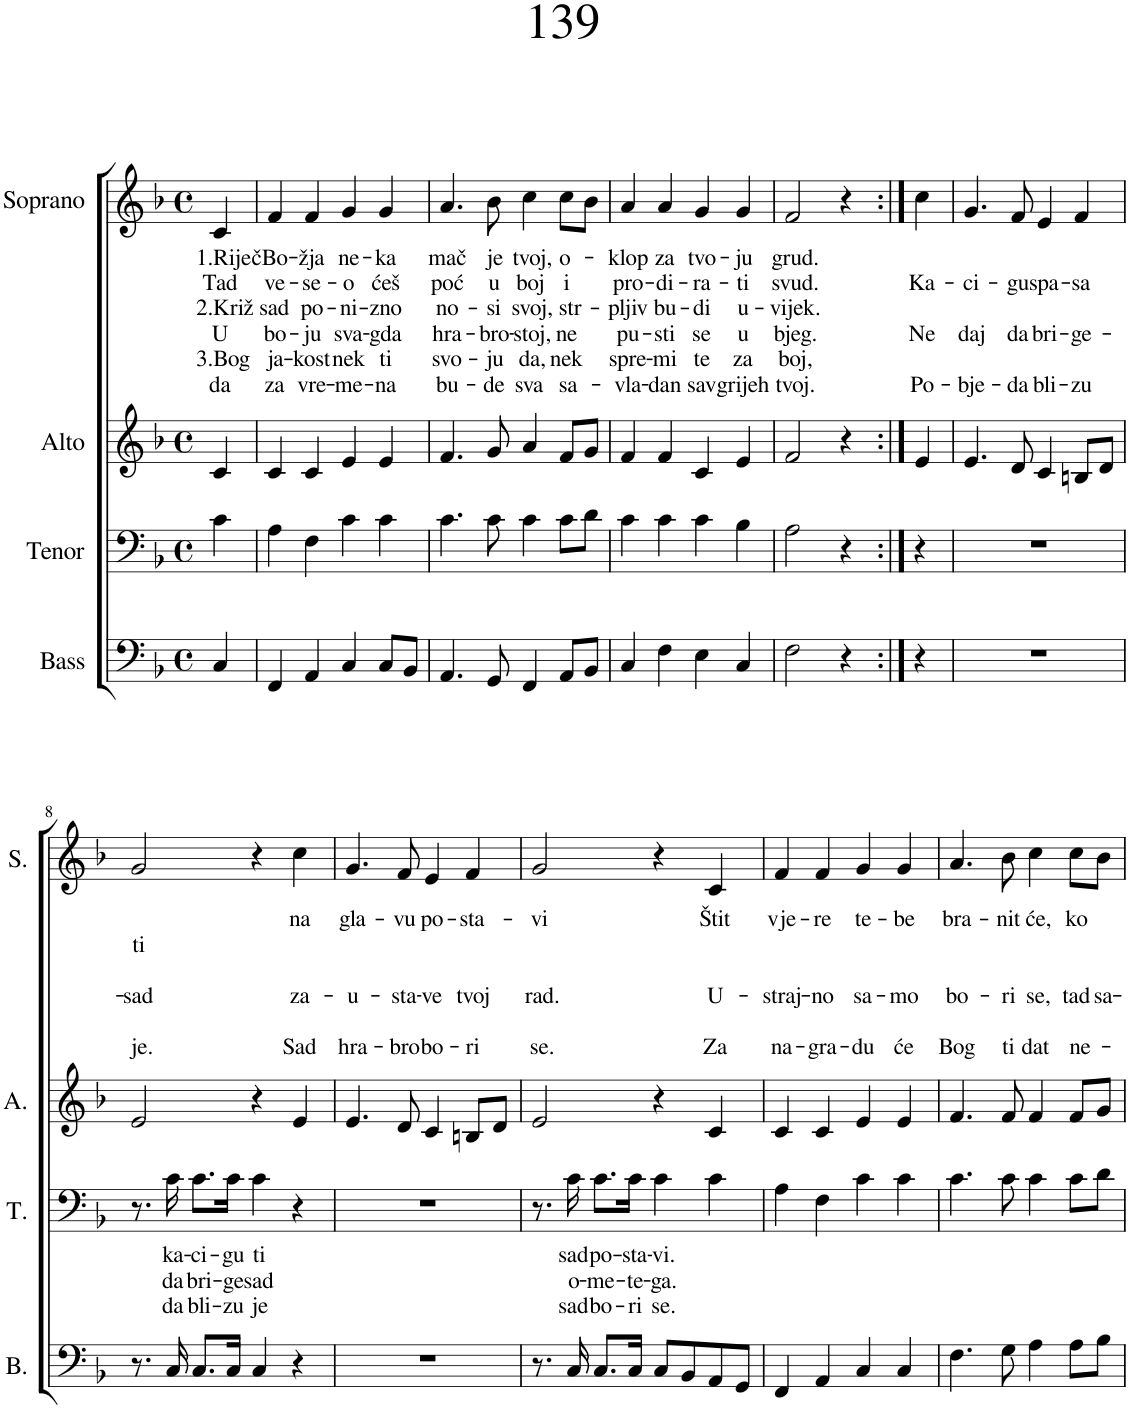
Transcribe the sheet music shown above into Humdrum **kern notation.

**kern	**kern	**text	**text	**text	**kern	**kern	**text	**text	**text	**text	**text	**text
*part4	*part3	*part3	*part3	*part3	*part2	*part1	*part1	*part1	*part1	*part1	*part1	*part1
*staff4	*staff3	*staff3	*staff3	*staff3	*staff2	*staff1	*staff1	*staff1	*staff1	*staff1	*staff1	*staff1
*I"Bass	*I"Tenor	*	*	*	*I"Alto	*I"Soprano	*	*	*	*	*	*
*I'B.	*I'T.	*	*	*	*I'A.	*I'S.	*	*	*	*	*	*
*clefF4	*clefF4	*	*	*	*clefG2	*clefG2	*	*	*	*	*	*
*k[b-]	*k[b-]	*	*	*	*k[b-]	*k[b-]	*	*	*	*	*	*
*M4/4	*M4/4	*	*	*	*M4/4	*M4/4	*	*	*	*	*	*
*met(c)	*met(c)	*	*	*	*met(c)	*met(c)	*	*	*	*	*	*
=1	=1	=1	=1	=1	=1	=1	=1	=1	=1	=1	=1	=1
!	!	!	!	!	!	!	!LO:LY:b	!LO:LY:b	!LO:LY:b	!LO:LY:b	!LO:LY:b	!LO:LY:b
4C/	4c\	.	.	.	4c/	4c/	1.Riječ	Tad	2.Križ	U	3.Bog	da
=2	=2	=2	=2	=2	=2	=2	=2	=2	=2	=2	=2	=2
!	!	!	!	!	!	!	!LO:LY:b	!LO:LY:b	!LO:LY:b	!LO:LY:b	!LO:LY:b	!LO:LY:b
4FF/	4A\	.	.	.	4c/	4f/	Bo-	ve-	sad	bo-	ja-	za
!	!	!	!	!	!	!	!LO:LY:b	!LO:LY:b	!LO:LY:b	!LO:LY:b	!LO:LY:b	!LO:LY:b
4AA/	4F\	.	.	.	4c/	4f/	-žja	-se-	po-	-ju	-kost	vre-
!	!	!	!	!	!	!	!LO:LY:b	!LO:LY:b	!LO:LY:b	!LO:LY:b	!LO:LY:b	!LO:LY:b
4C/	4c\	.	.	.	4e/	4g/	ne-	-o	-ni-	sva-	nek	-me-
!	!	!	!	!	!	!	!LO:LY:b	!LO:LY:b	!LO:LY:b	!LO:LY:b	!LO:LY:b	!LO:LY:b
8C/L	4c\	.	.	.	4e/	4g/	-ka	ćeš	-zno	-gda	ti	-na
8BB-/J	.	.	.	.	.	.	.	.	.	.	.	.
=3	=3	=3	=3	=3	=3	=3	=3	=3	=3	=3	=3	=3
!	!	!	!	!	!	!	!LO:LY:b	!LO:LY:b	!LO:LY:b	!LO:LY:b	!LO:LY:b	!LO:LY:b
4.AA/	4.c\	.	.	.	4.f/	4.a/	mač	poć	no-	hra-	svo-	bu-
!	!	!	!	!	!	!	!LO:LY:b	!LO:LY:b	!LO:LY:b	!LO:LY:b	!LO:LY:b	!LO:LY:b
8GG/	8c\	.	.	.	8g/	8b-\	je	u	-si	-bro-	-ju	-de
!	!	!	!	!	!	!	!LO:LY:b	!LO:LY:b	!LO:LY:b	!LO:LY:b	!LO:LY:b	!LO:LY:b
4FF/	4c\	.	.	.	4a/	4cc\	tvoj,	boj	svoj,	-stoj,	da,	sva
!	!	!	!	!	!	!	!LO:LY:b	!LO:LY:b	!LO:LY:b	!LO:LY:b	!LO:LY:b	!LO:LY:b
8AA/L	8c\L	.	.	.	8f/L	8cc\L	o-	i	str-	ne	nek	sa-
8BB-/J	8d\J	.	.	.	8g/J	8b-\J	.	.	.	.	.	.
=4	=4	=4	=4	=4	=4	=4	=4	=4	=4	=4	=4	=4
!	!	!	!	!	!	!	!LO:LY:b	!LO:LY:b	!LO:LY:b	!LO:LY:b	!LO:LY:b	!LO:LY:b
4C/	4c\	.	.	.	4f/	4a/	-klop	pro-	-pljiv	pu-	spre-	-vla-
!	!	!	!	!	!	!	!LO:LY:b	!LO:LY:b	!LO:LY:b	!LO:LY:b	!LO:LY:b	!LO:LY:b
4F\	4c\	.	.	.	4f/	4a/	za	-di-	bu-	-sti	-mi	-dan
!	!	!	!	!	!	!	!LO:LY:b	!LO:LY:b	!LO:LY:b	!LO:LY:b	!LO:LY:b	!LO:LY:b
4E\	4c\	.	.	.	4c/	4g/	tvo-	-ra-	-di	se	te	sav
!	!	!	!	!	!	!	!LO:LY:b	!LO:LY:b	!LO:LY:b	!LO:LY:b	!LO:LY:b	!LO:LY:b
4C/	4B-\	.	.	.	4e/	4g/	-ju	-ti	u-	u	za	grijeh
=5	=5	=5	=5	=5	=5	=5	=5	=5	=5	=5	=5	=5
!	!	!	!	!	!	!	!LO:LY:b	!LO:LY:b	!LO:LY:b	!LO:LY:b	!LO:LY:b	!LO:LY:b
2F\	2A\	.	.	.	2f/	2f/	grud.	svud.	-vijek.	bjeg.	boj,	tvoj.
4r	4r	.	.	.	4r	4r	.	.	.	.	.	.
=6:|!	=6:|!	=6:|!	=6:|!	=6:|!	=6:|!	=6:|!	=6:|!	=6:|!	=6:|!	=6:|!	=6:|!	=6:|!
!	!	!	!	!	!	!	!	!LO:LY:b	!	!LO:LY:b	!	!LO:LY:b
4r	4r	.	.	.	4e/	4cc\	.	Ka-	.	Ne	.	Po-
=7	=7	=7	=7	=7	=7	=7	=7	=7	=7	=7	=7	=7
!	!	!	!	!	!	!	!	!LO:LY:b	!	!LO:LY:b	!	!LO:LY:b
1r	1r	.	.	.	4.e/	4.g/	.	-ci-	.	daj	.	-bje-
!	!	!	!	!	!	!	!	!LO:LY:b	!	!LO:LY:b	!	!LO:LY:b
.	.	.	.	.	8d/	8f/	.	-gu	.	da	.	-da
!	!	!	!	!	!	!	!	!LO:LY:b	!	!LO:LY:b	!	!LO:LY:b
.	.	.	.	.	4c/	4e/	.	spa-	.	bri-	.	bli-
!	!	!	!	!	!	!	!	!LO:LY:b	!	!LO:LY:b	!	!LO:LY:b
.	.	.	.	.	8Bn/L	4f/	.	-sa	.	-ge-	.	-zu
.	.	.	.	.	8d/J	.	.	.	.	.	.	.
!!LO:LB:g=z
=8	=8	=8	=8	=8	=8	=8	=8	=8	=8	=8	=8	=8
!	!	!	!	!	!	!	!	!LO:LY:b	!	!LO:LY:b	!	!LO:LY:b
8.r	8.r	.	.	.	2e/	2g/	.	ti	.	-sad	.	je.
!	!	!LO:LY:b	!LO:LY:b	!LO:LY:b	!	!	!	!	!	!	!	!
16C/	16c\	ka-	da	da	.	.	.	.	.	.	.	.
!	!	!LO:LY:b	!LO:LY:b	!LO:LY:b	!	!	!	!	!	!	!	!
8.C/L	8.c\L	-ci-	bri-	bli-	.	.	.	.	.	.	.	.
!	!	!LO:LY:b	!LO:LY:b	!LO:LY:b	!	!	!	!	!	!	!	!
16C/Jk	16c\Jk	-gu	-ge	-zu	.	.	.	.	.	.	.	.
!	!	!LO:LY:b	!LO:LY:b	!LO:LY:b	!	!	!	!	!	!	!	!
4C/	4c\	ti	sad	je	4r	4r	.	.	.	.	.	.
!	!	!	!	!	!	!	!LO:LY:b	!	!	!LO:LY:b	!	!LO:LY:b
4r	4r	.	.	.	4e/	4cc\	na	.	.	za-	.	Sad
=9	=9	=9	=9	=9	=9	=9	=9	=9	=9	=9	=9	=9
!	!	!	!	!	!	!	!LO:LY:b	!	!	!LO:LY:b	!	!LO:LY:b
1r	1r	.	.	.	4.e/	4.g/	gla-	.	.	-u-	.	hra-
!	!	!	!	!	!	!	!LO:LY:b	!	!	!LO:LY:b	!	!LO:LY:b
.	.	.	.	.	8d/	8f/	-vu	.	.	-sta-	.	-bro
!	!	!	!	!	!	!	!LO:LY:b	!	!	!LO:LY:b	!	!LO:LY:b
.	.	.	.	.	4c/	4e/	po-	.	.	-ve	.	bo-
!	!	!	!	!	!	!	!LO:LY:b	!	!	!LO:LY:b	!	!LO:LY:b
.	.	.	.	.	8Bn/L	4f/	-sta-	.	.	tvoj	.	-ri
.	.	.	.	.	8d/J	.	.	.	.	.	.	.
=10	=10	=10	=10	=10	=10	=10	=10	=10	=10	=10	=10	=10
!	!	!	!	!	!	!	!LO:LY:b	!	!	!LO:LY:b	!	!LO:LY:b
8.r	8.r	.	.	.	2e/	2g/	-vi	.	.	rad.	.	se.
!	!	!LO:LY:b	!LO:LY:b	!LO:LY:b	!	!	!	!	!	!	!	!
16C/	16c\	sad	o-	sad	.	.	.	.	.	.	.	.
!	!	!LO:LY:b	!LO:LY:b	!LO:LY:b	!	!	!	!	!	!	!	!
8.C/L	8.c\L	po-	-me-	bo-	.	.	.	.	.	.	.	.
!	!	!LO:LY:b	!LO:LY:b	!LO:LY:b	!	!	!	!	!	!	!	!
16C/Jk	16c\Jk	-sta-	-te-	-ri	.	.	.	.	.	.	.	.
!	!	!LO:LY:b	!LO:LY:b	!LO:LY:b	!	!	!	!	!	!	!	!
8C/L	4c\	-vi.	-ga.	se.	4r	4r	.	.	.	.	.	.
8BB-/	.	.	.	.	.	.	.	.	.	.	.	.
!	!	!	!	!	!	!	!LO:LY:b	!	!	!LO:LY:b	!	!LO:LY:b
8AA/	4c\	.	.	.	4c/	4c/	Štit	.	.	U-	.	Za
8GG/J	.	.	.	.	.	.	.	.	.	.	.	.
=11	=11	=11	=11	=11	=11	=11	=11	=11	=11	=11	=11	=11
!	!	!	!	!	!	!	!LO:LY:b	!	!	!LO:LY:b	!	!LO:LY:b
4FF/	4A\	.	.	.	4c/	4f/	vje-	.	.	-straj-	.	na-
!	!	!	!	!	!	!	!LO:LY:b	!	!	!LO:LY:b	!	!LO:LY:b
4AA/	4F\	.	.	.	4c/	4f/	-re	.	.	-no	.	-gra-
!	!	!	!	!	!	!	!LO:LY:b	!	!	!LO:LY:b	!	!LO:LY:b
4C/	4c\	.	.	.	4e/	4g/	te-	.	.	sa-	.	-du
!	!	!	!	!	!	!	!LO:LY:b	!	!	!LO:LY:b	!	!LO:LY:b
4C/	4c\	.	.	.	4e/	4g/	-be	.	.	-mo	.	će
=12	=12	=12	=12	=12	=12	=12	=12	=12	=12	=12	=12	=12
!	!	!	!	!	!	!	!LO:LY:b	!	!	!LO:LY:b	!	!LO:LY:b
4.F\	4.c\	.	.	.	4.f/	4.a/	bra-	.	.	bo-	.	Bog
!	!	!	!	!	!	!	!LO:LY:b	!	!	!LO:LY:b	!	!LO:LY:b
8G\	8c\	.	.	.	8f/	8b-\	-nit	.	.	-ri	.	ti
!	!	!	!	!	!	!	!LO:LY:b	!	!	!LO:LY:b	!	!LO:LY:b
4A\	4c\	.	.	.	4f/	4cc\	će,	.	.	se,	.	dat
!	!	!	!	!	!	!	!LO:LY:b	!	!	!LO:LY:b	!	!LO:LY:b
8A\L	8c\L	.	.	.	8f/L	8cc\L	ko	.	.	tad	.	ne-
!	!	!	!	!	!	!	!	!	!	!LO:LY:b	!	!
8B-\J	8d\J	.	.	.	8g/J	8b-\J	.	.	.	sa-	.	.
=	=	=	=	=	=	=	=	=	=	=	=	=
*-	*-	*-	*-	*-	*-	*-	*-	*-	*-	*-	*-	*-
